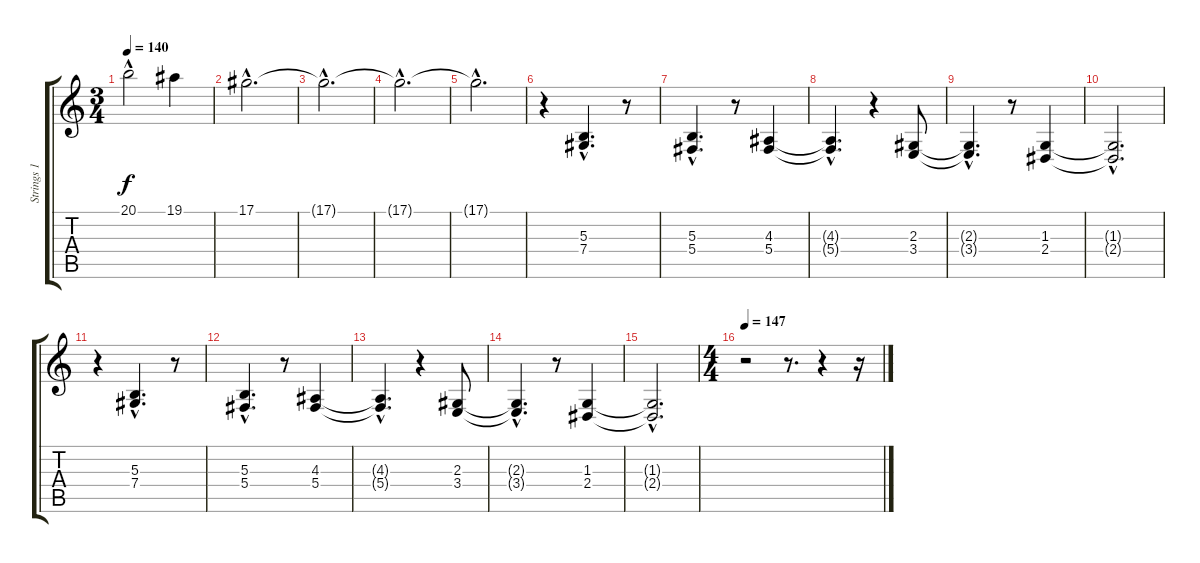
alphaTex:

\track ("Strings 1" "Strings 1") {instrument stringensemble1}
\staff {score tabs}
\tuning (Eb4 Bb3 Gb3 Db3 Ab2 Eb2) {hide}
\ts (3 4)
\tempo 140
\clef g2
\ks c
20.1{hac t}.2{dy f} 19.1.4 |
17.1{hac}.2{d} |
17.1{hac t}.2{d} |
17.1{hac t}.2{d} |
17.1{hac t}.2{d volume 0} |
r.4{volume 16 balance 2} (5.3{hac} 7.4{hac}).4{d} r.8 |
(5.3{hac} 5.4{hac}).4{d} r.8 (4.3 5.4).4 |
(4.3{hac t} 5.4{hac t}).4{d} r.4 (2.3 3.4).8 |
(2.3{hac t} 3.4{hac t}).4{d} r.8 (1.3 2.4).4 |
(1.3{hac t} 2.4{hac t}).2{d} |
r.4 (5.3{hac} 7.4{hac}).4{d} r.8 |
(5.3{hac} 5.4{hac}).4{d} r.8 (4.3 5.4).4 |
(4.3{hac t} 5.4{hac t}).4{d} r.4 (2.3 3.4).8 |
(2.3{hac t} 3.4{hac t}).4{d} r.8 (1.3 2.4).4 |
(1.3{hac t} 2.4{hac t}).2{d} |
\ts (4 4)
\tempo 147
r.2{volume 16} r.8{d} r.4 r.16
